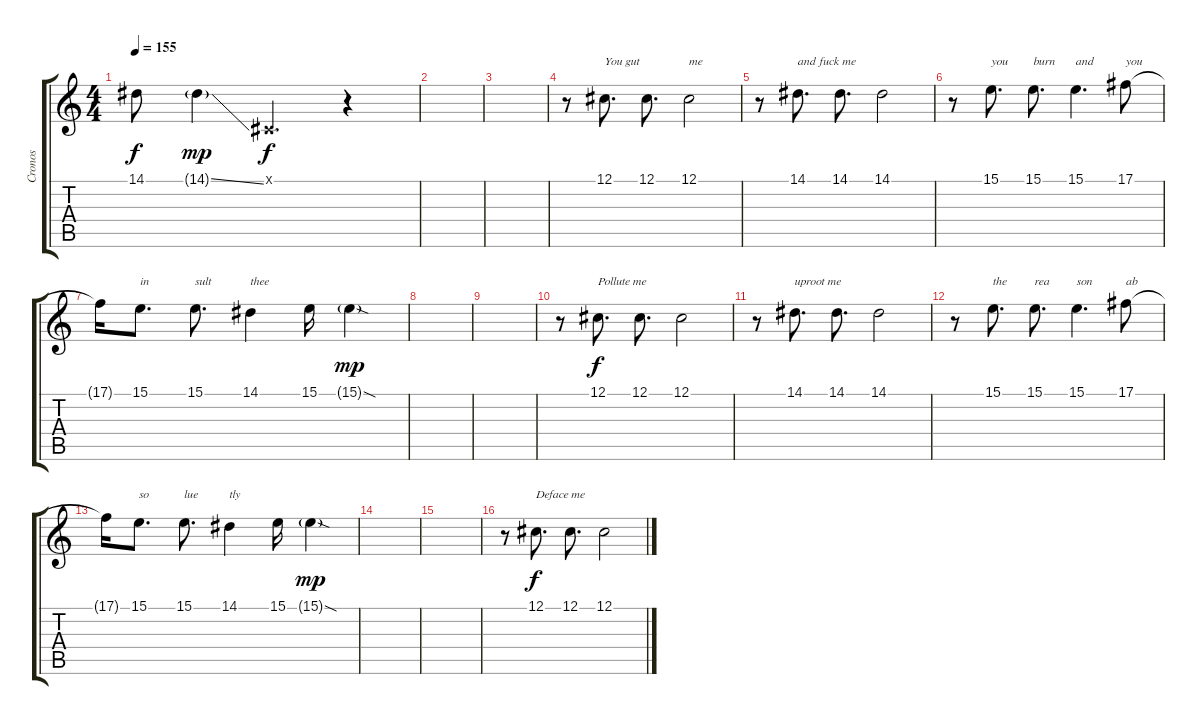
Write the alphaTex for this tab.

\track ("Cronos" "Cronos") {instrument lead6voice}
\staff {score tabs}
\tuning (Db4 Ab3 E3 B2 Gb2 Db2) {hide}
\ts (4 4)
\tempo 155
\clef g2
\ks c
14.1.8{dy f} 14.1{ss g}.4{dy mp} 0.1{x}.4{d dy f} r.4 |
|
|
r.8 12.1.8{d txt "You gut"} 12.1.8{d} 12.1.2{txt "me"} |
r.8 14.1.8{d txt "and fuck me"} 14.1.8{d} 14.1.2 |
r.8 15.1.8{d txt "you"} 15.1.8{d txt "burn"} 15.1.4{d txt "and"} 17.1.8{txt "you"} |
17.1{t}.16 15.1.8{d txt "in"} 15.1.8{d txt "sult"} 14.1.4{txt "thee"} 15.1.16 15.1{sod g}.4{dy mp} |
|
|
r.8 12.1.8{d txt "Pollute me" dy f} 12.1.8{d} 12.1.2 |
r.8 14.1.8{d txt "uproot me"} 14.1.8{d} 14.1.2 |
r.8 15.1.8{d txt "the"} 15.1.8{d txt "rea"} 15.1.4{d txt "son"} 17.1.8{txt "ab"} |
17.1{t}.16 15.1.8{d txt "so"} 15.1.8{d txt "lue"} 14.1.4{txt "tly"} 15.1.16 15.1{sod g}.4{dy mp} |
|
|
r.8 12.1.8{d txt "Deface me" dy f} 12.1.8{d} 12.1.2
